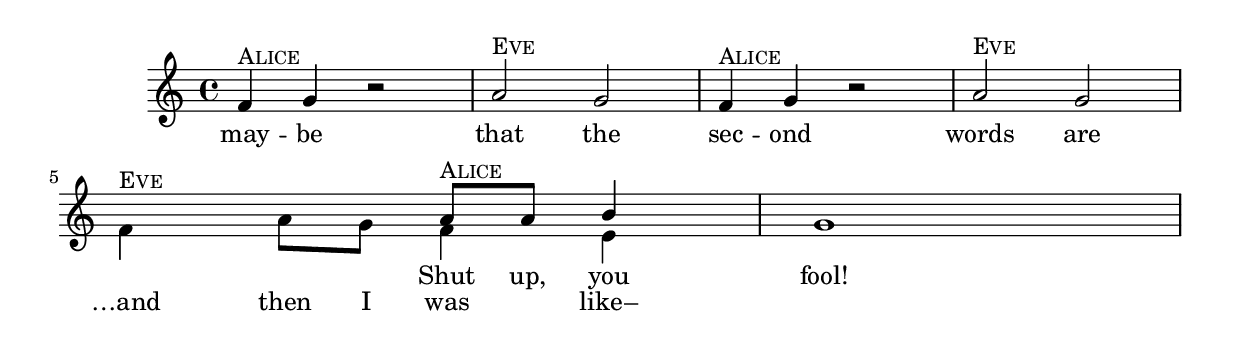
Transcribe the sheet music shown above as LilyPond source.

% DO NOT EDIT this file manually; it is automatically
% generated from Documentation/snippets/new
% Make any changes in Documentation/snippets/new/
% and then run scripts/auxiliar/makelsr.py
%
% This file is in the public domain.
%% Note: this file works from version 2.18.0
\version "2.18.0"

\header {
  lsrtags = "paper-and-layout, vocal-music"

  texidoc = "
Sometimes you may want to put lyrics for different performers on a
single line: where there is rapidly alternating text, for example.
This snippet shows how this can be done with @code{\\override
VerticalAxisGroup.nonstaff-nonstaff-spacing.minimum-distance =
##f}.

"
  doctitle = "Arranging separate lyrics on a single line"
} % begin verbatim

\layout {
  \context {
    \Lyrics
    \override VerticalAxisGroup.nonstaff-nonstaff-spacing.minimum-distance = ##f
  }
}

aliceSings = \markup { \smallCaps "Alice" }
eveSings = \markup { \smallCaps "Eve" }

<<
  \new Staff <<
    \new Voice = "alice" {
      f'4^\aliceSings g' r2 |
      s1 |
      f'4^\aliceSings g' r2 |
      s1 | \break
      % ...

      \voiceOne
      s2 a'8^\aliceSings a' b'4 |
      \oneVoice
      g'1
    }
    \new Voice = "eve" {
      s1 |
      a'2^\eveSings g' |
      s1 |
      a'2^\eveSings g'
      % ...

      \voiceTwo
      f'4^\eveSings a'8 g' f'4 e' |
      \oneVoice
      s1
    }
  >>
  \new Lyrics \lyricsto "alice" {
    may -- be
    sec -- ond
    % ...
    Shut up, you fool!
  }
  \new Lyrics \lyricsto "eve" {
    that the
    words are
    % ...
    …and then I was like–
  }
>>
